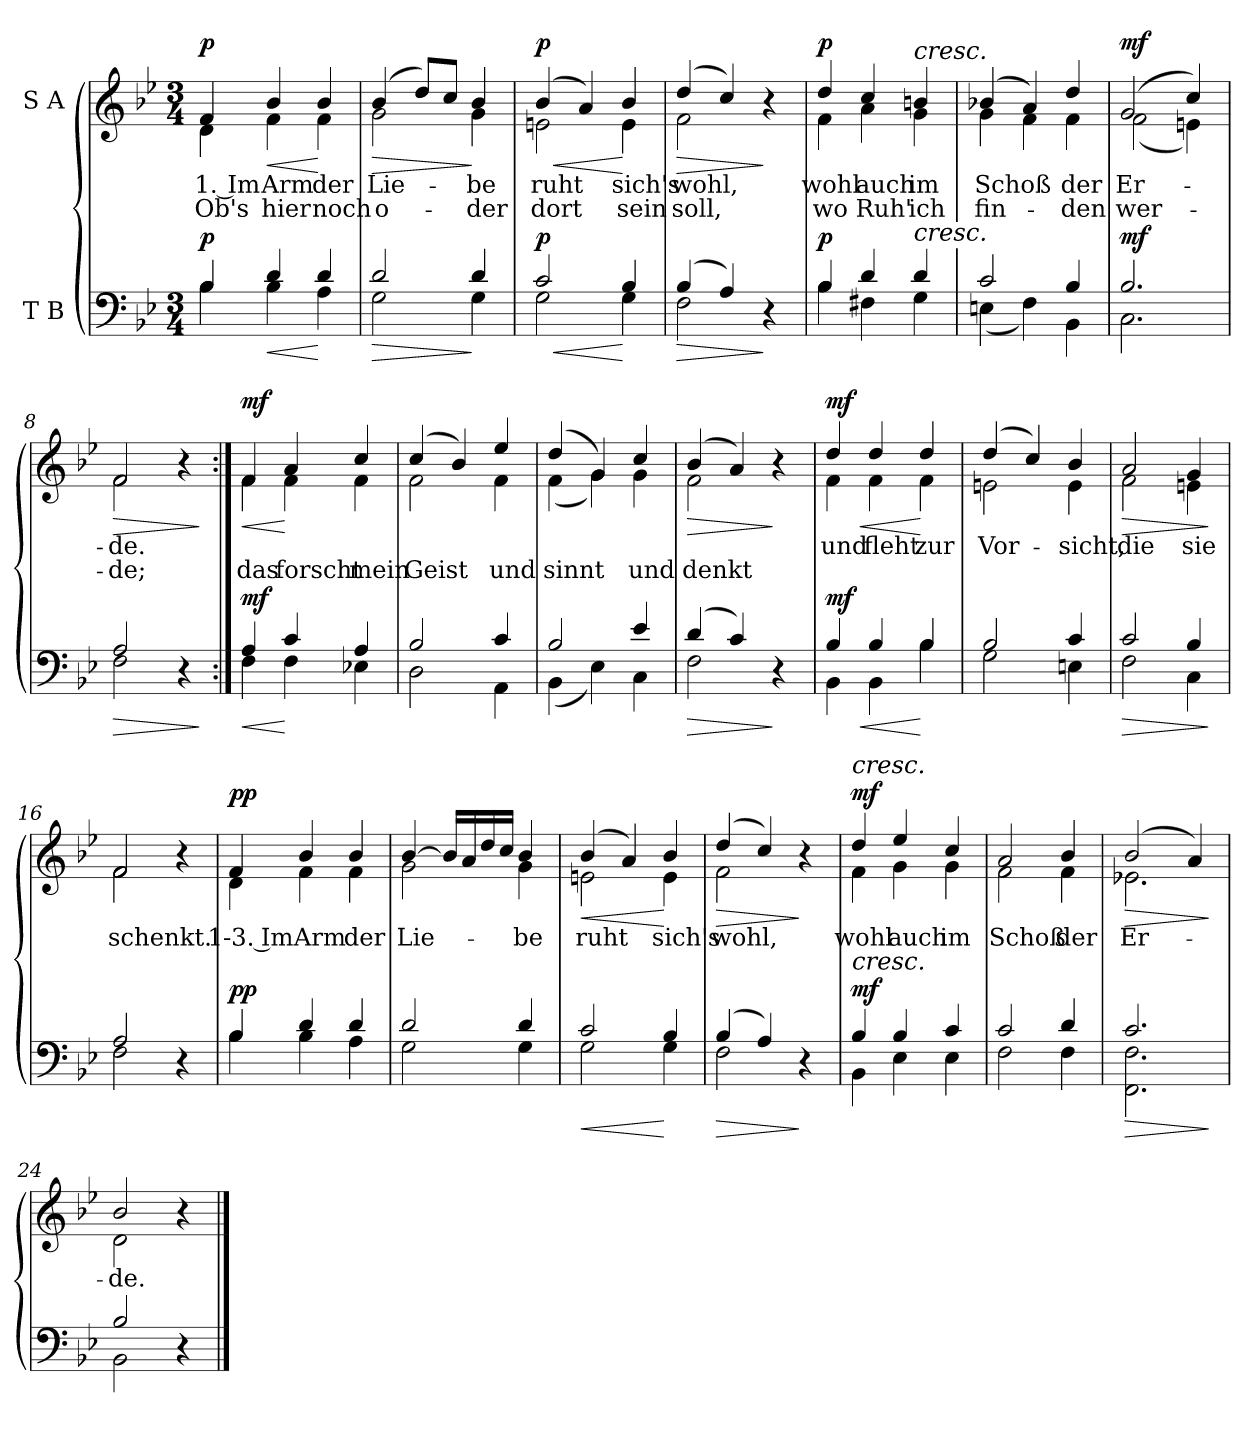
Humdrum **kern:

**kern	**dynam	**kern	**text	**text	**dynam
*part2	*part2	*part1	*part1	*part1	*part1
*staff2	*staff2	*staff1	*staff1	*staff1	*staff1
*I"T B	*	*I"S A	*	*	*
*clefF4	*	*clefG2	*	*	*
*k[b-e-]	*	*k[b-e-]	*	*	*
*M3/4	*	*M3/4	*	*	*
=1	=1	=1	=1	=1	=1
*^	*	*	*	*	*
!	!	!	!LO:TX:a:B:t=Innig	!	!	!
!	!	!LO:DY:a	!	!LO:LY:b	!LO:LY:b	!LO:DY:a
*	*	*	*^	*	*	*
4B-/	4B-\	p	4f/	4d\	1. Im	Ob's	p
!	!	!LO:HP:b	!	!	!LO:LY:b	!LO:LY:b	!LO:HP:b
4d/	4B-\	<	4b-/	4f\	Arm	hier	<
!	!	!	!	!	!LO:LY:b	!LO:LY:b	!
4d/	4A\	[	4b-/	4f\	der	noch	[
=2	=2	=2	=2	=2	=2	=2	=2
!	!	!LO:HP:b	!	!	!LO:LY:b	!LO:LY:b	!LO:HP:b
2d/	2G\	>	(4b-/	2g\	Lie-	o-	>
.	.	.	8dd/L)	.	.	.	.
.	.	.	8cc/J	.	.	.	.
!	!	!	!	!	!LO:LY:b	!LO:LY:b	!
4d/	4G\	]	4b-/	4g\	-be	-der	]
=3	=3	=3	=3	=3	=3	=3	=3
!	!	!LO:HP:b	!	!	!LO:LY:b	!LO:LY:b	!LO:HP:b
!	!	!LO:DY:n=1:a	!	!	!	!	!LO:DY:n=1:a
2c/	2G\	< p	(4b-/	2en\	ruht	dort	< p
.	.	.	4a/)	.	.	.	.
!	!	!	!	!	!LO:LY:b	!LO:LY:b	!
4B-/	4G\	[	4b-/	4e\	sich's	sein	[
=4	=4	=4	=4	=4	=4	=4	=4
!	!	!LO:HP:b	!	!	!LO:LY:b	!LO:LY:b	!LO:HP:b
(4B-/	2F\	>	(4dd/	2f\	wohl,	soll,	>
4A/)	.	.	4cc/)	.	.	.	.
4r	4ryy	]	4r	4ryy	.	.	]
=5	=5	=5	=5	=5	=5	=5	=5
!	!	!LO:DY:a	!	!	!LO:LY:b	!LO:LY:b	!LO:DY:a
4B-/	4B-\	p	4dd/	4f\	wohl	wo	p
!	!	!	!	!	!LO:LY:b	!LO:LY:b	!
4d/	4F#X\	.	4cc/	4a\	auch	Ruh'	.
!	!	!	!LO:TX:a:i:t=cresc.	!	!	!	!
!LO:TX:a:i:t=cresc.	!	!	!	!	!	!	!
!	!	!	!	!	!LO:LY:b	!LO:LY:b	!
4d/	4G\	.	4bn/	4g\	im	ich	.
!!LO:LB:g=z	!!
=6	=6	=6	=6	=6	=6	=6	=6
!	!	!	!	!	!LO:LY:b	!LO:LY:b	!
2c/	(4En\	.	(4b-X/	4g\	Schoß	fin-	.
.	4F\)	.	4a/)	4f\	.	.	.
!	!	!	!	!	!LO:LY:b	!LO:LY:b	!
4B-/	4BB-\	.	4dd/	4f\	der	-den	.
=7	=7	=7	=7	=7	=7	=7	=7
!	!	!LO:DY:a	!	!	!LO:LY:b	!LO:LY:b	!LO:DY:a
2.B-/	2.C\	mf	(2g/	(2f\	Er-	wer-	mf
.	.	.	4cc/)	4en\)	.	.	.
=8	=8	=8	=8	=8	=8	=8	=8
!	!	!LO:HP:b	!	!	!LO:LY:b	!LO:LY:b	!LO:HP:b
2A/	2F\	>	2f/	2f\	-de.	-de;	>
4r	4ryy	.	4r	4ryy	.	.	.
*v	*v	*	*	*	*	*	*
*	*	*v	*v	*	*	*
.	]	.	.	.	]
=9:|!	=9:|!	=9:|!	=9:|!	=9:|!	=9:|!
!	!LO:HP:b	!	!	!LO:LY:b	!LO:HP:b
*^	*	*^	*	*	*
!	!	!LO:DY:n=1:a	!	!	!	!	!LO:DY:n=1:a
4A/	4F\	< mf	4f/	4f\	.	das	< mf
!	!	!	!	!	!	!LO:LY:b	!
4c/	4F\	[	4a/	4f\	.	forscht	[
!	!	!	!	!	!	!LO:LY:b	!
4A/	4E-X\	.	4cc/	4f\	.	mein	.
=10	=10	=10	=10	=10	=10	=10	=10
!	!	!	!	!	!	!LO:LY:b	!
2B-/	2D\	.	(4cc/	2f\	.	Geist	.
.	.	.	4b-/)	.	.	.	.
!	!	!	!	!	!	!LO:LY:b	!
4c/	4AA\	.	4ee-/	4f\	.	und	.
=11	=11	=11	=11	=11	=11	=11	=11
!	!	!	!	!	!	!LO:LY:b	!
2B-/	(4BB-\	.	(4dd/	(4f\	.	sinnt	.
.	4E-\)	.	4g/)	4g\)	.	.	.
!	!	!	!	!	!	!LO:LY:b	!
4e-/	4C\	.	4cc/	4g\	.	und	.
=12	=12	=12	=12	=12	=12	=12	=12
!	!	!LO:HP:b	!	!	!	!LO:LY:b	!LO:HP:b
(4d/	2F\	>	(4b-/	2f\	.	denkt	>
4c/)	.	.	4a/)	.	.	.	.
4r	4ryy	]	4r	4ryy	.	.	]
!!LO:LB:g=z	!!
=13	=13	=13	=13	=13	=13	=13	=13
!	!	!LO:HP:b	!	!	!LO:LY:b	!	!LO:HP:b
!	!	!LO:DY:n=1:a	!	!	!	!	!LO:DY:n=1:a
4B-/	4BB-\	< mf	4dd/	4f\	und	.	< mf
!	!	!	!	!	!LO:LY:b	!	!
4B-/	4BB-\	.	4dd/	4f\	fleht	.	.
!	!	!	!	!	!LO:LY:b	!	!
4B-/	4B-\	[	4dd/	4f\	zur	.	[
=14	=14	=14	=14	=14	=14	=14	=14
!	!	!	!	!	!LO:LY:b	!	!
2B-/	2G\	.	(4dd/	2en\	Vor-	.	.
.	.	.	4cc/)	.	.	.	.
!	!	!	!	!	!LO:LY:b	!	!
4c/	4En\	.	4b-/	4e\	-sicht,	.	.
=15	=15	=15	=15	=15	=15	=15	=15
!	!	!LO:HP:b	!	!	!LO:LY:b	!	!LO:HP:b
2c/	2F\	>	2a/	2f\	die	.	>
!	!	!	!	!	!LO:LY:b	!	!
4B-/	4C\	.	4g/	4en\	sie	.	.
*v	*v	*	*	*	*	*	*
*	*	*v	*v	*	*	*
.	]	.	.	.	]
=16	=16	=16	=16	=16	=16
*^	*	*	*	*	*
!	!	!	!	!LO:LY:b	!	!
*	*	*	*^	*	*	*
2A/	2F\	.	2f/	2f\	schenkt.	.	.
4r	4ryy	.	4r	4ryy	.	.	.
=17	=17	=17	=17	=17	=17	=17	=17
!	!	!LO:DY:a	!	!	!LO:LY:b	!	!LO:DY:a
4B-/	4B-\	pp	4f/	4d\	1-3. Im	.	pp
!	!	!	!	!	!LO:LY:b	!	!
4d/	4B-\	.	4b-/	4f\	Arm	.	.
!	!	!	!	!	!LO:LY:b	!	!
4d/	4A\	.	4b-/	4f\	der	.	.
=18	=18	=18	=18	=18	=18	=18	=18
!	!	!	!	!	!LO:LY:b	!	!
2d/	2G\	.	[4b-/	2g\	Lie-	.	.
.	.	.	16b-/LL]	.	.	.	.
.	.	.	16a/	.	.	.	.
.	.	.	16dd/	.	.	.	.
.	.	.	16cc/JJ	.	.	.	.
!	!	!	!	!	!LO:LY:b	!	!
4d/	4G\	.	4b-/	4g\	-be	.	.
!!LO:LB:g=z	!!
=19	=19	=19	=19	=19	=19	=19	=19
!	!	!LO:HP:b	!	!	!LO:LY:b	!	!LO:HP:b
2c/	2G\	<	(4b-/	2en\	ruht	.	<
.	.	.	4a/)	.	.	.	.
!	!	!	!	!	!LO:LY:b	!	!
4B-/	4G\	[	4b-/	4e\	-sich's	.	[
=20	=20	=20	=20	=20	=20	=20	=20
!	!	!LO:HP:b	!	!	!LO:LY:b	!	!LO:HP:b
(4B-/	2F\	>	(4dd/	2f\	wohl,	.	>
4A/)	.	.	4cc/)	.	.	.	.
4r	4ryy	]	4r	4ryy	.	.	]
=21	=21	=21	=21	=21	=21	=21	=21
!	!	!	!LO:TX:a:i:t=cresc.	!	!	!	!
!LO:TX:a:i:t=cresc.	!	!	!	!	!	!	!
!	!	!LO:DY:a	!	!	!LO:LY:b	!	!LO:DY:a
4B-/	4BB-\	mf	4dd/	4f\	wohl	.	mf
!	!	!	!	!	!LO:LY:b	!	!
4B-/	4E-\	.	4ee-/	4g\	auch	.	.
!	!	!	!	!	!LO:LY:b	!	!
4c/	4E-\	.	4cc/	4g\	im	.	.
=22	=22	=22	=22	=22	=22	=22	=22
!	!	!	!	!	!LO:LY:b	!	!
2c/	2F\	.	2a/	2f\	Schoß	.	.
!	!	!	!	!	!LO:LY:b	!	!
4d/	4F\	.	4b-/	4f\	der	.	.
=23	=23	=23	=23	=23	=23	=23	=23
!	!	!LO:HP:b	!	!	!LO:LY:b	!	!LO:HP:b
2.c/	2.FF\ 2.F\	>	(2b-/	2.e-X\	Er-	.	>
.	.	.	4a/)	.	.	.	.
*v	*v	*	*	*	*	*	*
*	*	*v	*v	*	*	*
.	]	.	.	.	]
=24	=24	=24	=24	=24	=24
*^	*	*	*	*	*
!	!	!	!	!LO:LY:b	!	!
*	*	*	*^	*	*	*
2B-/	2BB-\	.	2b-/	2d\	-de.	.	.
4r	4ryy	.	4r	4ryy	.	.	.
*v	*v	*	*	*	*	*	*
*	*	*v	*v	*	*	*
==	==	==	==	==	==
*-	*-	*-	*-	*-	*-
